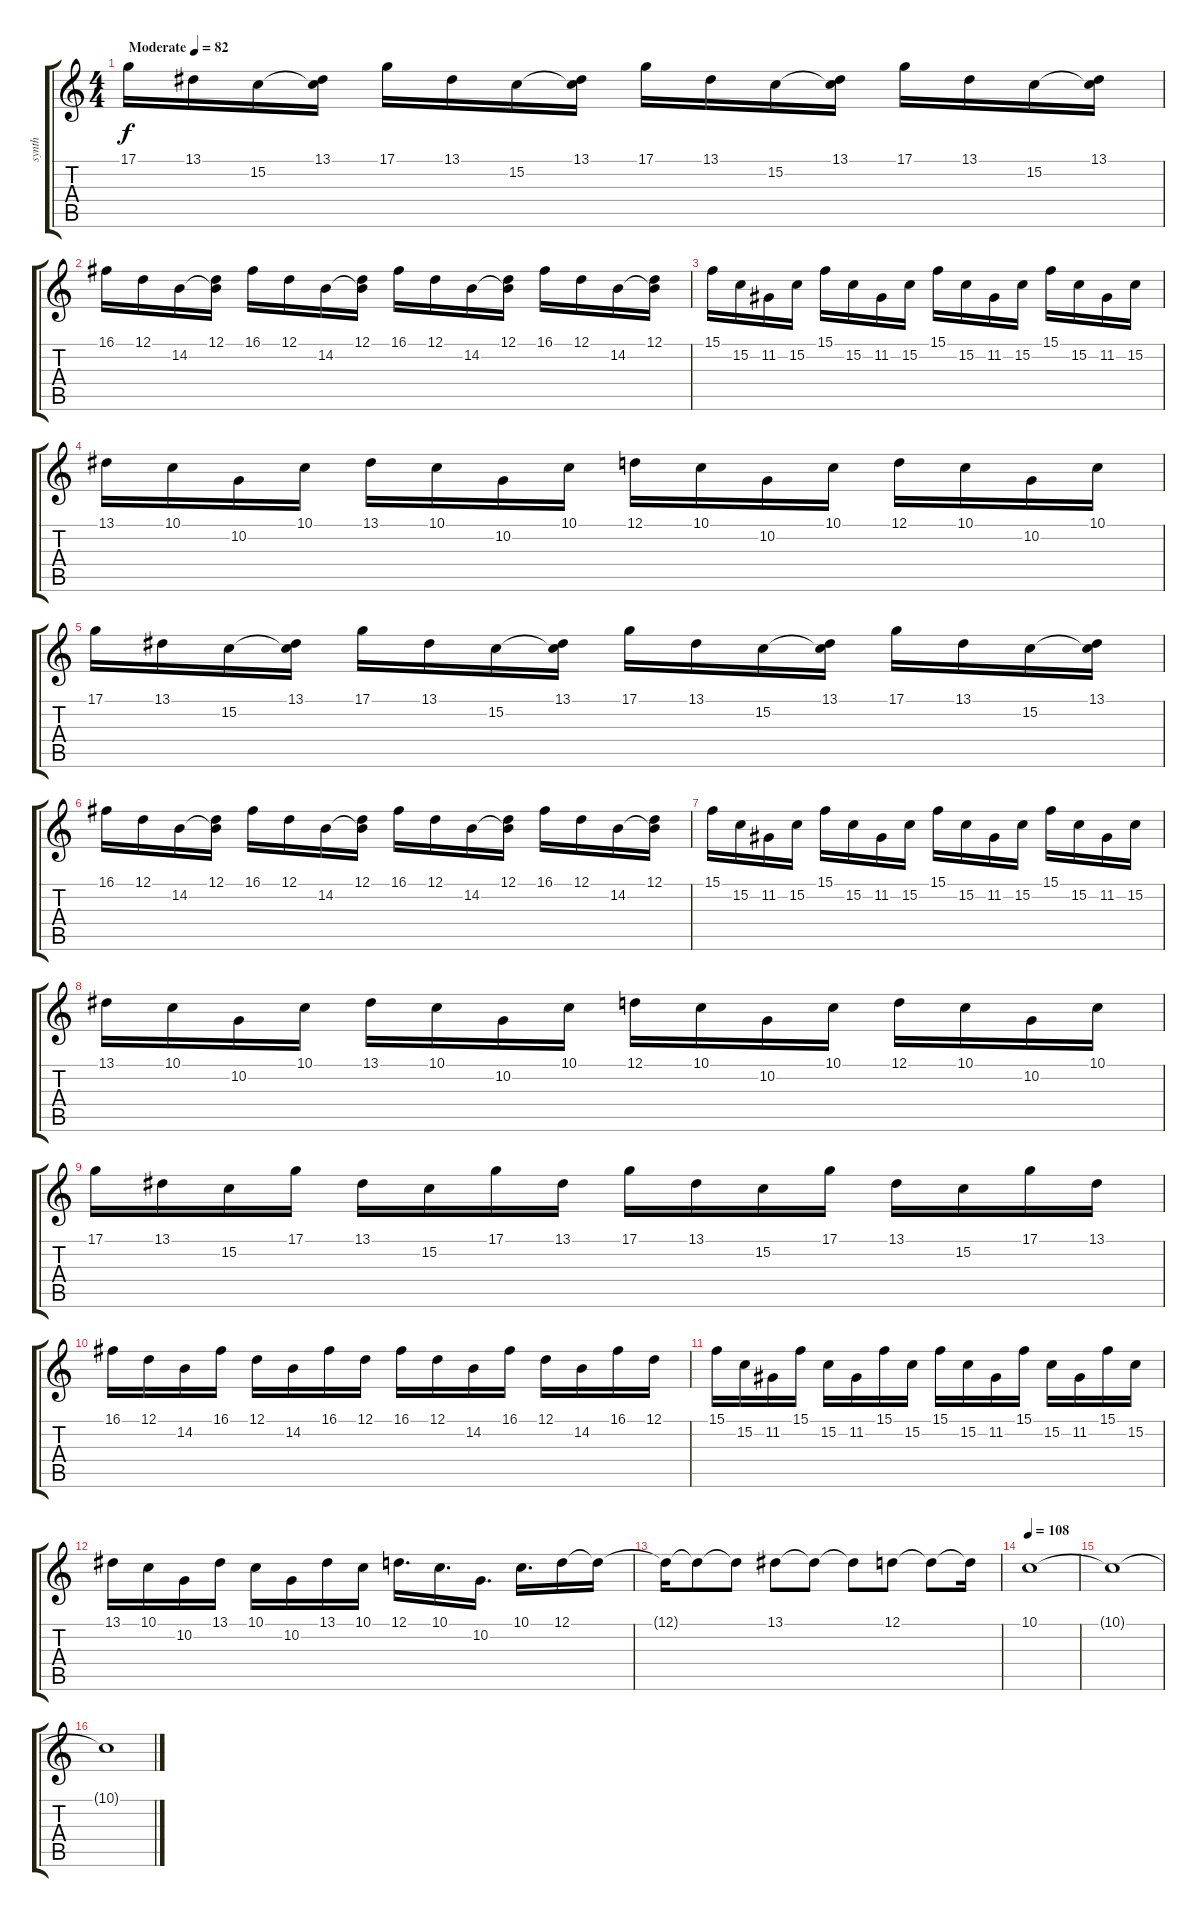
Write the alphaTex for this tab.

\track ("synth" "synth") {instrument lead2sawtooth}
\staff {score tabs}
\tuning (D4 A3 F3 C3 G2 C2) {hide}
\ts (4 4)
\tempo (82 "Moderate")
\clef g2
\ks c
17.1.16{dy f instrument lead2sawtooth} 13.1.16 15.2.16 (13.1 15.2{t}).16 17.1.16 13.1.16 15.2.16 (13.1 15.2{t}).16 17.1.16 13.1.16 15.2.16 (13.1 15.2{t}).16 17.1.16 13.1.16 15.2.16 (13.1 15.2{t}).16 |
16.1.16 12.1.16 14.2.16 (12.1 14.2{t}).16 16.1.16 12.1.16 14.2.16 (12.1 14.2{t}).16 16.1.16 12.1.16 14.2.16 (12.1 14.2{t}).16 16.1.16 12.1.16 14.2.16 (12.1 14.2{t}).16 |
15.1.16 15.2.16 11.2.16 15.2.16 15.1.16 15.2.16 11.2.16 15.2.16 15.1.16 15.2.16 11.2.16 15.2.16 15.1.16 15.2.16 11.2.16 15.2.16 |
13.1.16 10.1.16 10.2.16 10.1.16 13.1.16 10.1.16 10.2.16 10.1.16 12.1.16 10.1.16 10.2.16 10.1.16 12.1.16 10.1.16 10.2.16 10.1.16 |
17.1.16 13.1.16 15.2.16 (13.1 15.2{t}).16 17.1.16 13.1.16 15.2.16 (13.1 15.2{t}).16 17.1.16 13.1.16 15.2.16 (13.1 15.2{t}).16 17.1.16 13.1.16 15.2.16 (13.1 15.2{t}).16 |
16.1.16 12.1.16 14.2.16 (12.1 14.2{t}).16 16.1.16 12.1.16 14.2.16 (12.1 14.2{t}).16 16.1.16 12.1.16 14.2.16 (12.1 14.2{t}).16 16.1.16 12.1.16 14.2.16 (12.1 14.2{t}).16 |
15.1.16 15.2.16 11.2.16 15.2.16 15.1.16 15.2.16 11.2.16 15.2.16 15.1.16 15.2.16 11.2.16 15.2.16 15.1.16 15.2.16 11.2.16 15.2.16 |
13.1.16 10.1.16 10.2.16 10.1.16 13.1.16 10.1.16 10.2.16 10.1.16 12.1.16 10.1.16 10.2.16 10.1.16 12.1.16 10.1.16 10.2.16 10.1.16 |
17.1.16 13.1.16 15.2.16 17.1.16 13.1.16 15.2.16 17.1.16 13.1.16 17.1.16 13.1.16 15.2.16 17.1.16 13.1.16 15.2.16 17.1.16 13.1.16 |
16.1.16 12.1.16 14.2.16 16.1.16 12.1.16 14.2.16 16.1.16 12.1.16 16.1.16 12.1.16 14.2.16 16.1.16 12.1.16 14.2.16 16.1.16 12.1.16 |
15.1.16 15.2.16 11.2.16 15.1.16 15.2.16 11.2.16 15.1.16 15.2.16 15.1.16 15.2.16 11.2.16 15.1.16 15.2.16 11.2.16 15.1.16 15.2.16 |
13.1.16 10.1.16 10.2.16 13.1.16 10.1.16 10.2.16 13.1.16 10.1.16 12.1.16{d} 10.1.16{d} 10.2.16{d} 10.1.16{d} 12.1.16 12.1{t}.16 |
12.1{t}.16 12.1{t}.8 12.1{t}.8 13.1.8 13.1{t}.8 13.1{t}.8 12.1.8 12.1{t}.8 12.1{t}.16 |
\tempo 108
10.1.1 |
10.1{t}.1 |
10.1{t}.1
